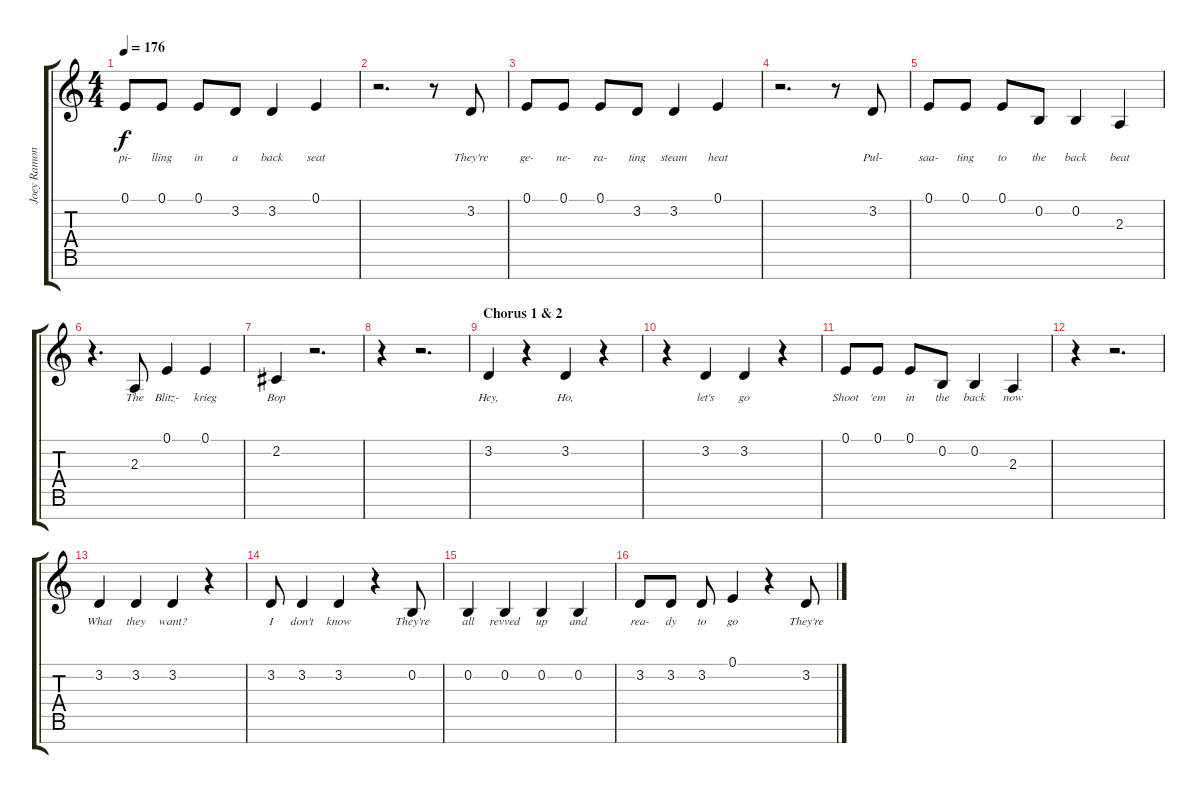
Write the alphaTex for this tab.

\track ("Joey Ramone" "Joey Ramon") {instrument altosax}
\staff {score tabs}
\tuning (E4 B3 G3 D3 A2 E2 B1) {hide}
\ts (4 4)
\tempo 176
\clef g2
\ks c
0.1.8{lyrics (0 "pi-") lyrics (1 "") lyrics (2 "") lyrics (3 "") lyrics (4 "") dy f} 0.1.8{lyrics (0 "lling") lyrics (1 "") lyrics (2 "") lyrics (3 "") lyrics (4 "")} 0.1.8{lyrics (0 "in") lyrics (1 "") lyrics (2 "") lyrics (3 "") lyrics (4 "")} 3.2.8{lyrics (0 "a") lyrics (1 "") lyrics (2 "") lyrics (3 "") lyrics (4 "")} 3.2.4{lyrics (0 "back") lyrics (1 "") lyrics (2 "") lyrics (3 "") lyrics (4 "")} 0.1.4{lyrics (0 "seat") lyrics (1 "") lyrics (2 "") lyrics (3 "") lyrics (4 "")} |
r.2{d} r.8 3.2.8{lyrics (0 "They're") lyrics (1 "") lyrics (2 "") lyrics (3 "") lyrics (4 "")} |
0.1.8{lyrics (0 "ge-") lyrics (1 "") lyrics (2 "") lyrics (3 "") lyrics (4 "")} 0.1.8{lyrics (0 "ne-") lyrics (1 "") lyrics (2 "") lyrics (3 "") lyrics (4 "")} 0.1.8{lyrics (0 "ra-") lyrics (1 "") lyrics (2 "") lyrics (3 "") lyrics (4 "")} 3.2.8{lyrics (0 "ting") lyrics (1 "") lyrics (2 "") lyrics (3 "") lyrics (4 "")} 3.2.4{lyrics (0 "steam") lyrics (1 "") lyrics (2 "") lyrics (3 "") lyrics (4 "")} 0.1.4{lyrics (0 "heat") lyrics (1 "") lyrics (2 "") lyrics (3 "") lyrics (4 "")} |
r.2{d} r.8 3.2.8{lyrics (0 "Pul-") lyrics (1 "") lyrics (2 "") lyrics (3 "") lyrics (4 "")} |
0.1.8{lyrics (0 "saa-") lyrics (1 "") lyrics (2 "") lyrics (3 "") lyrics (4 "")} 0.1.8{lyrics (0 "ting") lyrics (1 "") lyrics (2 "") lyrics (3 "") lyrics (4 "")} 0.1.8{lyrics (0 "to") lyrics (1 "") lyrics (2 "") lyrics (3 "") lyrics (4 "")} 0.2.8{lyrics (0 "the") lyrics (1 "") lyrics (2 "") lyrics (3 "") lyrics (4 "")} 0.2.4{lyrics (0 "back") lyrics (1 "") lyrics (2 "") lyrics (3 "") lyrics (4 "")} 2.3.4{lyrics (0 "beat") lyrics (1 "") lyrics (2 "") lyrics (3 "") lyrics (4 "")} |
r.4{d} 2.3.8{lyrics (0 "The") lyrics (1 "") lyrics (2 "") lyrics (3 "") lyrics (4 "")} 0.1.4{lyrics (0 "Blitz-") lyrics (1 "") lyrics (2 "") lyrics (3 "") lyrics (4 "")} 0.1.4{lyrics (0 "krieg") lyrics (1 "") lyrics (2 "") lyrics (3 "") lyrics (4 "")} |
2.2.4{lyrics (0 "Bop") lyrics (1 "") lyrics (2 "") lyrics (3 "") lyrics (4 "")} r.2{d} |
r.4 r.2{d} |
\section ("" "Chorus 1 & 2")
3.2.4{lyrics (0 "Hey,") lyrics (1 "") lyrics (2 "") lyrics (3 "") lyrics (4 "")} r.4 3.2.4{lyrics (0 "Ho,") lyrics (1 "") lyrics (2 "") lyrics (3 "") lyrics (4 "")} r.4 |
r.4 3.2.4{lyrics (0 "let's") lyrics (1 "") lyrics (2 "") lyrics (3 "") lyrics (4 "")} 3.2.4{lyrics (0 "go") lyrics (1 "") lyrics (2 "") lyrics (3 "") lyrics (4 "")} r.4 |
0.1.8{lyrics (0 "Shoot") lyrics (1 "") lyrics (2 "") lyrics (3 "") lyrics (4 "")} 0.1.8{lyrics (0 "'em") lyrics (1 "") lyrics (2 "") lyrics (3 "") lyrics (4 "")} 0.1.8{lyrics (0 "in") lyrics (1 "") lyrics (2 "") lyrics (3 "") lyrics (4 "")} 0.2.8{lyrics (0 "the") lyrics (1 "") lyrics (2 "") lyrics (3 "") lyrics (4 "")} 0.2.4{lyrics (0 "back") lyrics (1 "") lyrics (2 "") lyrics (3 "") lyrics (4 "")} 2.3.4{lyrics (0 "now") lyrics (1 "") lyrics (2 "") lyrics (3 "") lyrics (4 "")} |
r.4 r.2{d} |
3.2.4{lyrics (0 "What") lyrics (1 "") lyrics (2 "") lyrics (3 "") lyrics (4 "")} 3.2.4{lyrics (0 "they") lyrics (1 "") lyrics (2 "") lyrics (3 "") lyrics (4 "")} 3.2.4{lyrics (0 "want?") lyrics (1 "") lyrics (2 "") lyrics (3 "") lyrics (4 "")} r.4 |
3.2.8{lyrics (0 "I") lyrics (1 "") lyrics (2 "") lyrics (3 "") lyrics (4 "")} 3.2.4{lyrics (0 "don't") lyrics (1 "") lyrics (2 "") lyrics (3 "") lyrics (4 "")} 3.2.4{lyrics (0 "know") lyrics (1 "") lyrics (2 "") lyrics (3 "") lyrics (4 "")} r.4 0.2.8{lyrics (0 "They're") lyrics (1 "") lyrics (2 "") lyrics (3 "") lyrics (4 "")} |
0.2.4{lyrics (0 "all") lyrics (1 "") lyrics (2 "") lyrics (3 "") lyrics (4 "")} 0.2.4{lyrics (0 "revved") lyrics (1 "") lyrics (2 "") lyrics (3 "") lyrics (4 "")} 0.2.4{lyrics (0 "up") lyrics (1 "") lyrics (2 "") lyrics (3 "") lyrics (4 "")} 0.2.4{lyrics (0 "and") lyrics (1 "") lyrics (2 "") lyrics (3 "") lyrics (4 "")} |
3.2.8{lyrics (0 "rea-") lyrics (1 "") lyrics (2 "") lyrics (3 "") lyrics (4 "")} 3.2.8{lyrics (0 "dy") lyrics (1 "") lyrics (2 "") lyrics (3 "") lyrics (4 "")} 3.2.8{lyrics (0 "to") lyrics (1 "") lyrics (2 "") lyrics (3 "") lyrics (4 "")} 0.1.4{lyrics (0 "go") lyrics (1 "") lyrics (2 "") lyrics (3 "") lyrics (4 "")} r.4 3.2.8{lyrics (0 "They're") lyrics (1 "") lyrics (2 "") lyrics (3 "") lyrics (4 "")}
